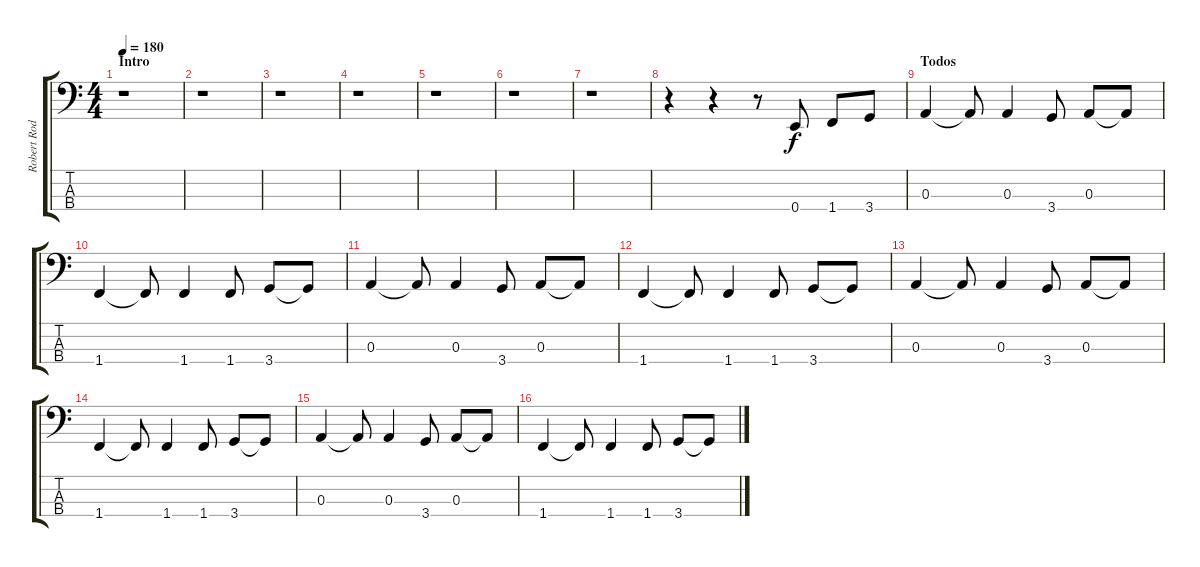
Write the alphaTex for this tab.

\track ("Robert Rodriguez (Bajo)" "Robert Rod") {instrument electricbassfinger}
\staff {score tabs}
\tuning (G2 D2 A1 E1) {hide}
\ts (4 4)
\section ("" "Intro")
\tempo 180
\clef f4
\ks c
r.1{dy f instrument electricbassfinger} |
r.1 |
r.1 |
r.1 |
r.1 |
r.1 |
r.1 |
r.4 r.4 r.8 0.4.8 1.4.8 3.4.8 |
\section ("" "Todos")
0.3.4 0.3{t}.8 0.3.4 3.4.8 0.3.8 0.3{t}.8 |
1.4.4 1.4{t}.8 1.4.4 1.4.8 3.4.8 3.4{t}.8 |
0.3.4 0.3{t}.8 0.3.4 3.4.8 0.3.8 0.3{t}.8 |
1.4.4 1.4{t}.8 1.4.4 1.4.8 3.4.8 3.4{t}.8 |
0.3.4 0.3{t}.8 0.3.4 3.4.8 0.3.8 0.3{t}.8 |
1.4.4 1.4{t}.8 1.4.4 1.4.8 3.4.8 3.4{t}.8 |
0.3.4 0.3{t}.8 0.3.4 3.4.8 0.3.8 0.3{t}.8 |
1.4.4 1.4{t}.8 1.4.4 1.4.8 3.4.8 3.4{t}.8
